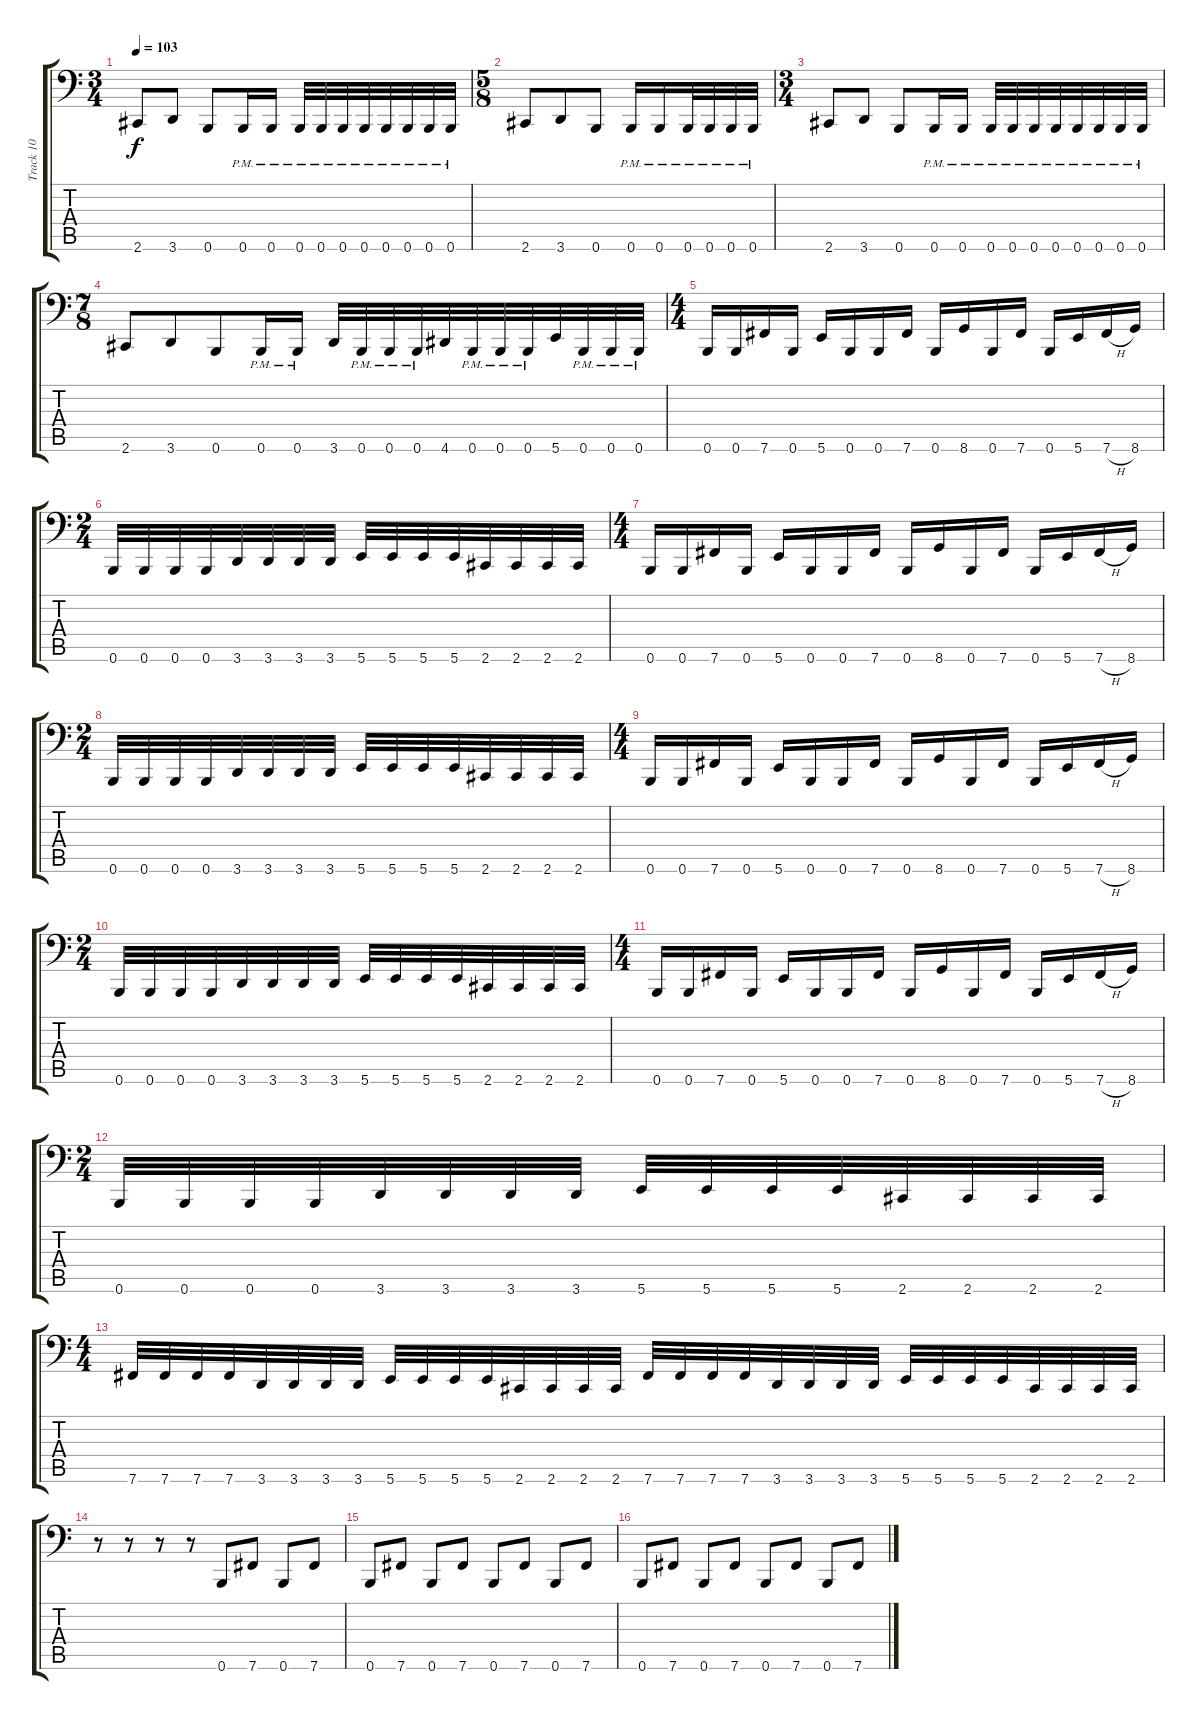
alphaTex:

\track ("Track 10" "Track 10") {instrument electricbassfinger}
\staff {score tabs}
\tuning (E4 B3 E2 B1 Gb1 B0) {hide}
\ts (3 4)
\tempo 103
\clef f4
\ks c
2.6.8{dy f} 3.6.8 0.6.8 0.6{pm}.16 0.6{pm}.16 0.6{pm}.32 0.6{pm}.32 0.6{pm}.32 0.6{pm}.32 0.6{pm}.32 0.6{pm}.32 0.6{pm}.32 0.6{pm}.32 |
\ts (5 8)
2.6.8 3.6.8 0.6.8 0.6{pm}.16 0.6{pm}.16 0.6{pm}.32 0.6{pm}.32 0.6{pm}.32 0.6{pm}.32 |
\ts (3 4)
2.6.8 3.6.8 0.6.8 0.6{pm}.16 0.6{pm}.16 0.6{pm}.32 0.6{pm}.32 0.6{pm}.32 0.6{pm}.32 0.6{pm}.32 0.6{pm}.32 0.6{pm}.32 0.6{pm}.32 |
\ts (7 8)
2.6.8 3.6.8 0.6.8 0.6{pm}.16 0.6{pm}.16 3.6.32 0.6{pm}.32 0.6{pm}.32 0.6{pm}.32 4.6.32 0.6{pm}.32 0.6{pm}.32 0.6{pm}.32 5.6.32 0.6{pm}.32 0.6{pm}.32 0.6{pm}.32 |
\ts (4 4)
0.6.16 0.6.16 7.6.16 0.6.16 5.6.16 0.6.16 0.6.16 7.6.16 0.6.16 8.6.16 0.6.16 7.6.16 0.6.16 5.6.16 7.6{h}.16 8.6.16 |
\ts (2 4)
0.6.32 0.6.32 0.6.32 0.6.32 3.6.32 3.6.32 3.6.32 3.6.32 5.6.32 5.6.32 5.6.32 5.6.32 2.6.32 2.6.32 2.6.32 2.6.32 |
\ts (4 4)
0.6.16 0.6.16 7.6.16 0.6.16 5.6.16 0.6.16 0.6.16 7.6.16 0.6.16 8.6.16 0.6.16 7.6.16 0.6.16 5.6.16 7.6{h}.16 8.6.16 |
\ts (2 4)
0.6.32 0.6.32 0.6.32 0.6.32 3.6.32 3.6.32 3.6.32 3.6.32 5.6.32 5.6.32 5.6.32 5.6.32 2.6.32 2.6.32 2.6.32 2.6.32 |
\ts (4 4)
0.6.16 0.6.16 7.6.16 0.6.16 5.6.16 0.6.16 0.6.16 7.6.16 0.6.16 8.6.16 0.6.16 7.6.16 0.6.16 5.6.16 7.6{h}.16 8.6.16 |
\ts (2 4)
0.6.32 0.6.32 0.6.32 0.6.32 3.6.32 3.6.32 3.6.32 3.6.32 5.6.32 5.6.32 5.6.32 5.6.32 2.6.32 2.6.32 2.6.32 2.6.32 |
\ts (4 4)
0.6.16 0.6.16 7.6.16 0.6.16 5.6.16 0.6.16 0.6.16 7.6.16 0.6.16 8.6.16 0.6.16 7.6.16 0.6.16 5.6.16 7.6{h}.16 8.6.16 |
\ts (2 4)
0.6.32 0.6.32 0.6.32 0.6.32 3.6.32 3.6.32 3.6.32 3.6.32 5.6.32 5.6.32 5.6.32 5.6.32 2.6.32 2.6.32 2.6.32 2.6.32 |
\ts (4 4)
7.6.32 7.6.32 7.6.32 7.6.32 3.6.32 3.6.32 3.6.32 3.6.32 5.6.32 5.6.32 5.6.32 5.6.32 2.6.32 2.6.32 2.6.32 2.6.32 7.6.32 7.6.32 7.6.32 7.6.32 3.6.32 3.6.32 3.6.32 3.6.32 5.6.32 5.6.32 5.6.32 5.6.32 2.6.32 2.6.32 2.6.32 2.6.32 |
r.8 r.8 r.8 r.8 0.6.8 7.6.8 0.6.8 7.6.8 |
0.6.8 7.6.8 0.6.8 7.6.8 0.6.8 7.6.8 0.6.8 7.6.8 |
0.6.8 7.6.8 0.6.8 7.6.8 0.6.8 7.6.8 0.6.8 7.6.8
